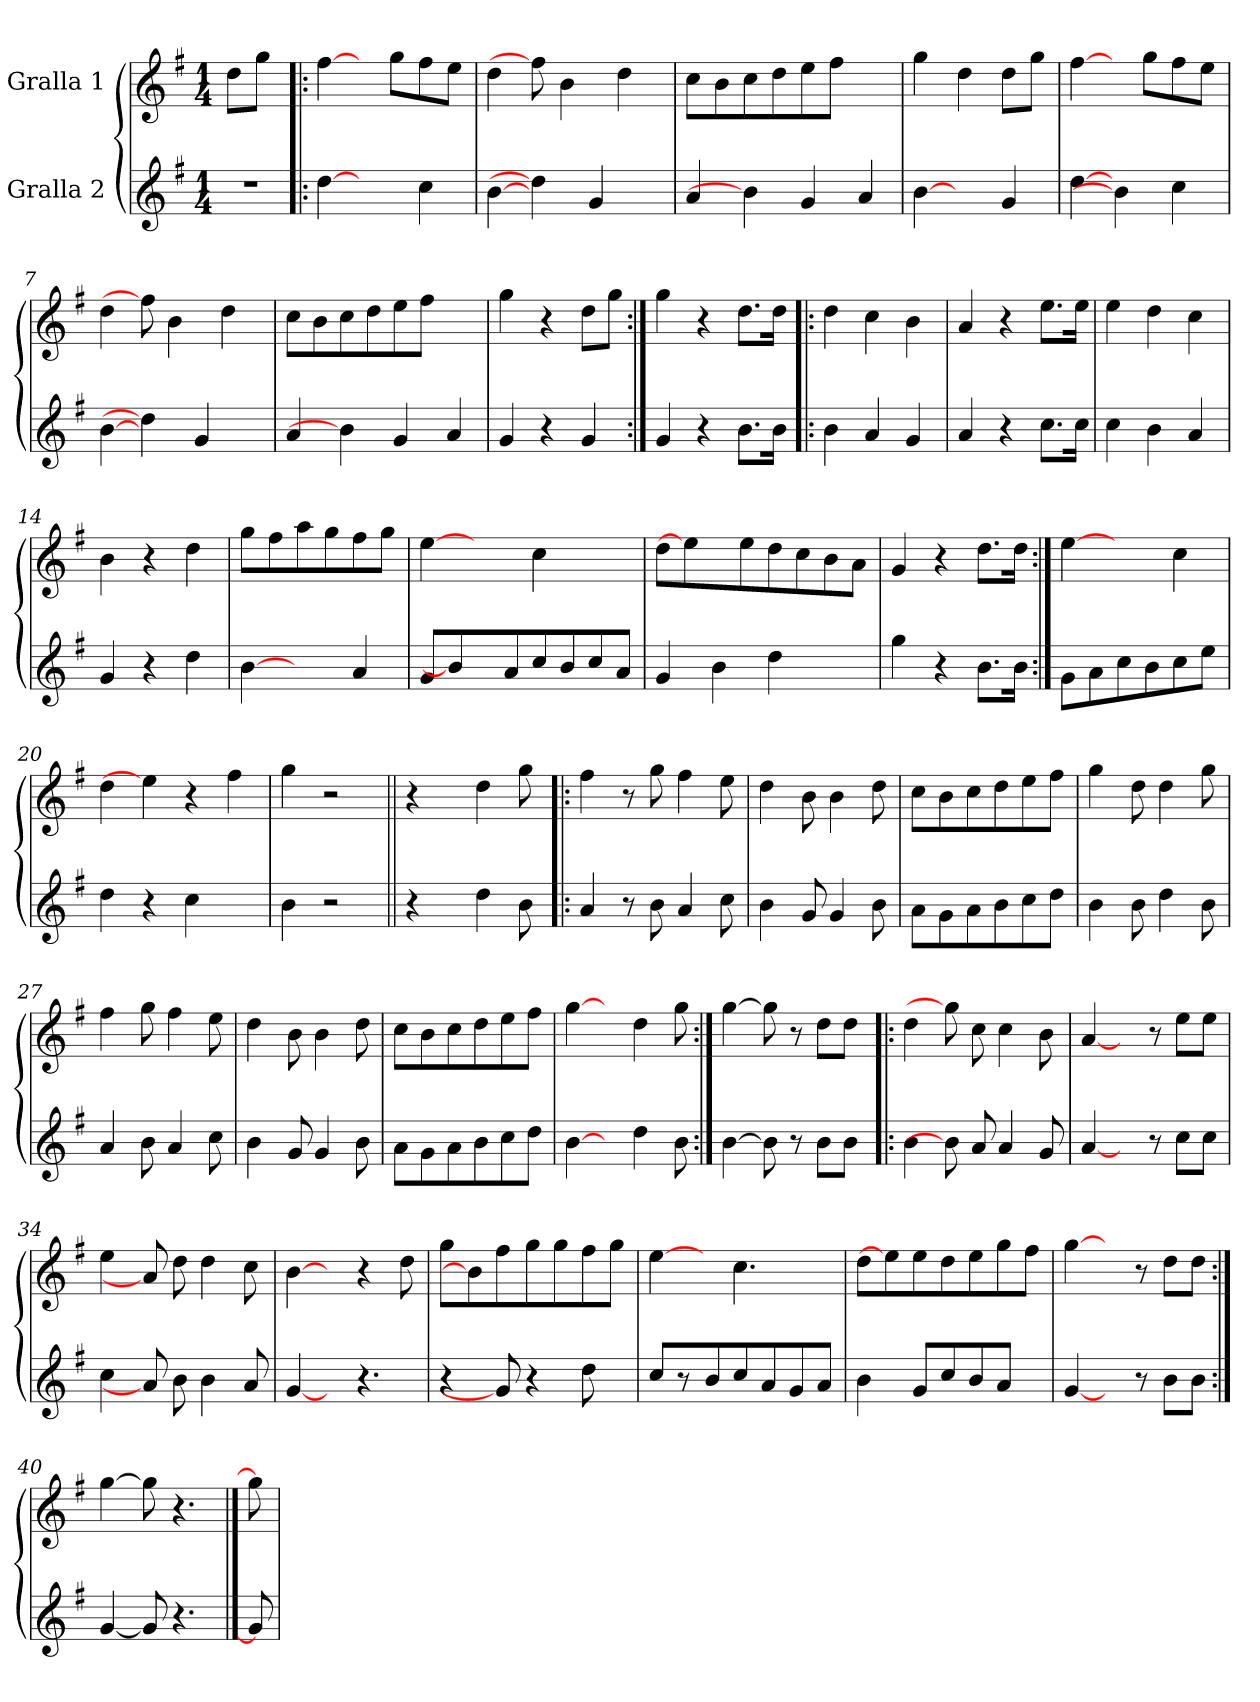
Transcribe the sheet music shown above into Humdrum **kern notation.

**kern	**kern
*part2	*part1
*staff2	*staff1
*I"Gralla 2	*I"Gralla 1
*clefG2	*clefG2
*k[f#]	*k[f#]
*M1/4	*M1/4
=1	=1
4r	8dd\L
*	*MM120
.	8gg\J
=2!|:	=2!|:
[4dd\	[4ff#\
4ryy	8ryy
.	8gg\L
4cc\	8ff#\
.	8ee\J
=3	=3
[4b\	4dd\
4dd\]	8ff#\]
.	4b\
4g/	.
.	4dd\
8ryy	.
=4	=4
4a/	8cc\L
.	8b\
4b\]	8cc\
.	8dd\
4g/	8ee\
.	8ff#\J
4a/	4ryy
=5	=5
[4b\	4gg\
4ryy	4dd\
4g/	8dd\L
.	8gg\J
=6	=6
[4dd\	[4ff#\
4b\]	8ryy
.	8gg\L
4cc\	8ff#\
.	8ee\J
=7	=7
[4b\	4dd\
4dd\]	8ff#\]
.	4b\
4g/	.
.	4dd\
8ryy	.
=8	=8
4a/	8cc\L
.	8b\
4b\]	8cc\
.	8dd\
4g/	8ee\
.	8ff#\J
4a/	4ryy
!!LO:LB:g=z
=9	=9
4g/	4gg\
4r	4r
4g/	8dd\L
.	8gg\J
=10:|!	=10:|!
4g/	4gg\
4r	4r
8.b\L	8.dd\L
16b\Jk	16dd\Jk
=11!|:	=11!|:
4b\	4dd\
4a/	4cc\
4g/	4b\
=12	=12
4a/	4a/
4r	4r
8.cc\L	8.ee\L
16cc\Jk	16ee\Jk
=13	=13
4cc\	4ee\
4b\	4dd\
4a/	4cc\
=14	=14
4g/	4b\
4r	4r
4dd\	4dd\
=15	=15
[4b\	8gg\L
.	8ff#\
4ryy	8aa\
.	8gg\
4a/	8ff#\
.	8gg\J
=16	=16
8g/L	[4ee\
4b\]	.
.	4ryy
8a/	.
8cc/	4cc\
8b/	.
8cc/	4ryy
8a/J	.
!!LO:LB:g=z
=17	=17
4g/	8dd\L
.	4ee\]
4b\	.
.	8ee\
4dd\	8dd\
.	8cc\
4ryy	8b\
.	8a\J
=18	=18
4gg\	4g/
4r	4r
8.b\L	8.dd\L
16b\Jk	16dd\Jk
=19:|!	=19:|!
8g\L	[4ee\
8a\	.
8cc\	4ryy
8b\	.
8cc\	4cc\
8ee\J	.
=20	=20
4dd\	4dd\
4r	4ee\]
4cc\	4r
4ryy	4ff#\
=21	=21
4b\	4gg\
2r	2r
=22||	=22||
4r	4r
8ryy	8ryy
4dd\	4dd\
8b\	8gg\
=23!|:	=23!|:
4a/	4ff#\
8r	8r
8b\	8gg\
4a/	4ff#\
8cc\	8ee\
=24	=24
4b\	4dd\
8g/	8b\
4g/	4b\
8b\	8dd\
!!LO:LB:g=z
=25	=25
8a\L	8cc\L
8g\	8b\
8a\	8cc\
8b\	8dd\
8cc\	8ee\
8dd\J	8ff#\J
=26	=26
4b\	4gg\
8b\	8dd\
4dd\	4dd\
8b\	8gg\
=27	=27
4a/	4ff#\
8b\	8gg\
4a/	4ff#\
8cc\	8ee\
=28	=28
4b\	4dd\
8g/	8b\
4g/	4b\
8b\	8dd\
=29	=29
8a\L	8cc\L
8g\	8b\
8a\	8cc\
8b\	8dd\
8cc\	8ee\
8dd\J	8ff#\J
=30	=30
[4b\	[4gg\
8ryy	8ryy
4dd\	4dd\
8b\	8gg\
=31:|!	=31:|!
[4b\	[4gg\
8b\]	8gg\]
8r	8r
8b\L	8dd\L
8b\J	8dd\J
=32!|:	=32!|:
4b\	4dd\
8b\]	8gg\]
8a/	8cc\
4a/	4cc\
8g/	8b\
!!LO:LB:g=z
=33	=33
[4a/	[4a/
8ryy	8ryy
8r	8r
8cc\L	8ee\L
8cc\J	8ee\J
=34	=34
4cc\	4ee\
8a/]	8a/]
8b\	8dd\
4b\	4dd\
8a/	8cc\
=35	=35
[4g/	[4b\
8ryy	8ryy
4.r	4r
.	8dd\
=36	=36
4r	8gg\L
.	8b\]
8g/]	8ff#\
4r	8gg\
.	8gg\
8dd\	8ff#\
8ryy	8gg\J
=37	=37
8cc/L	[4ee\
8r	.
8b/	8ryy
8cc/	4.cc\
8a/	.
8g/	.
8a/J	8ryy
=38	=38
4b\	8dd\L
.	8ee\]
8g/L	8ee\
8cc/	8dd\
8b/	8ee\
8a/J	8gg\
8ryy	8ff#\J
=39	=39
[4g/	[4gg\
8ryy	8ryy
8r	8r
8b\L	8dd\L
8b\J	8dd\J
=40:|!	=40:|!
[4g/	[4gg\
8g/]	8gg\]
4.r	4.r
==41	==41
8g/]	8gg\]
=	=
*-	*-
